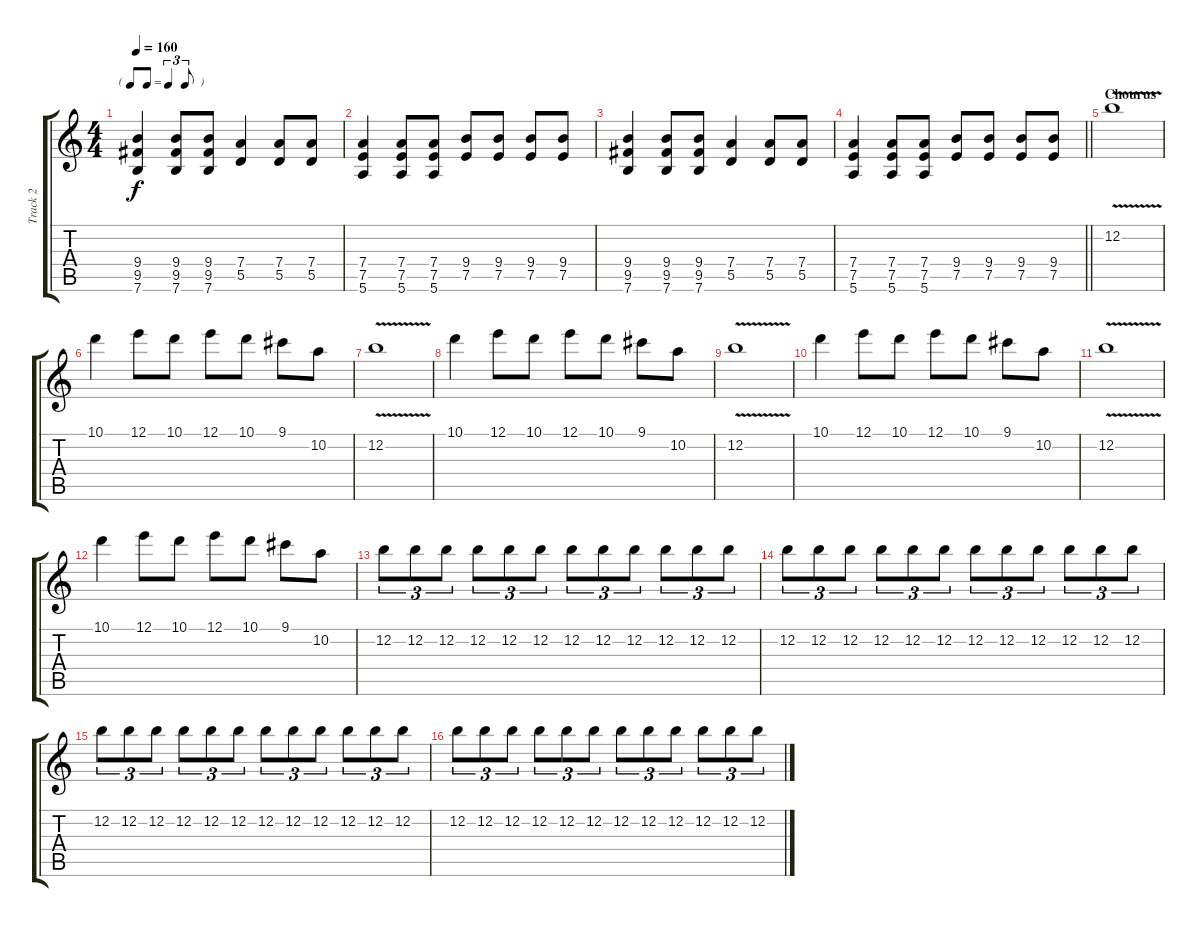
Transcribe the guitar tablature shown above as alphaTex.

\track ("Track 2" "Track 2") {instrument electricguitarclean}
\staff {score tabs}
\tuning (E4 B3 G3 D3 A2 E2) {hide}
\ts (4 4)
\tf triplet8th
\tempo 160
\clef g2
\ks c
(9.4 9.5 7.6).4{dy f} (9.4 9.5 7.6).8 (9.4 9.5 7.6).8 (7.4 5.5).4 (7.4 5.5).8 (7.4 5.5).8 |
(7.4 7.5 5.6).4 (7.4 7.5 5.6).8 (7.4 7.5 5.6).8 (9.4 7.5).8 (9.4 7.5).8 (9.4 7.5).8 (9.4 7.5).8 |
(9.4 9.5 7.6).4 (9.4 9.5 7.6).8 (9.4 9.5 7.6).8 (7.4 5.5).4 (7.4 5.5).8 (7.4 5.5).8 |
\barLineRight lightlight
(7.4 7.5 5.6).4 (7.4 7.5 5.6).8 (7.4 7.5 5.6).8 (9.4 7.5).8 (9.4 7.5).8 (9.4 7.5).8 (9.4 7.5).8 |
\section ("" "Chourus")
12.2{v}.1 |
10.1.4 12.1.8 10.1.8 12.1.8 10.1.8 9.1.8 10.2.8 |
12.2{v}.1 |
10.1.4 12.1.8 10.1.8 12.1.8 10.1.8 9.1.8 10.2.8 |
12.2{v}.1 |
10.1.4 12.1.8 10.1.8 12.1.8 10.1.8 9.1.8 10.2.8 |
12.2{v}.1 |
10.1.4 12.1.8 10.1.8 12.1.8 10.1.8 9.1.8 10.2.8 |
12.2.8{tu (3 2)} 12.2.8{tu (3 2)} 12.2.8{tu (3 2)} 12.2.8{tu (3 2)} 12.2.8{tu (3 2)} 12.2.8{tu (3 2)} 12.2.8{tu (3 2)} 12.2.8{tu (3 2)} 12.2.8{tu (3 2)} 12.2.8{tu (3 2)} 12.2.8{tu (3 2)} 12.2.8{tu (3 2)} |
12.2.8{tu (3 2)} 12.2.8{tu (3 2)} 12.2.8{tu (3 2)} 12.2.8{tu (3 2)} 12.2.8{tu (3 2)} 12.2.8{tu (3 2)} 12.2.8{tu (3 2)} 12.2.8{tu (3 2)} 12.2.8{tu (3 2)} 12.2.8{tu (3 2)} 12.2.8{tu (3 2)} 12.2.8{tu (3 2)} |
12.2.8{tu (3 2)} 12.2.8{tu (3 2)} 12.2.8{tu (3 2)} 12.2.8{tu (3 2)} 12.2.8{tu (3 2)} 12.2.8{tu (3 2)} 12.2.8{tu (3 2)} 12.2.8{tu (3 2)} 12.2.8{tu (3 2)} 12.2.8{tu (3 2)} 12.2.8{tu (3 2)} 12.2.8{tu (3 2)} |
12.2.8{tu (3 2)} 12.2.8{tu (3 2)} 12.2.8{tu (3 2)} 12.2.8{tu (3 2)} 12.2.8{tu (3 2)} 12.2.8{tu (3 2)} 12.2.8{tu (3 2)} 12.2.8{tu (3 2)} 12.2.8{tu (3 2)} 12.2.8{tu (3 2)} 12.2.8{tu (3 2)} 12.2.8{tu (3 2)}
